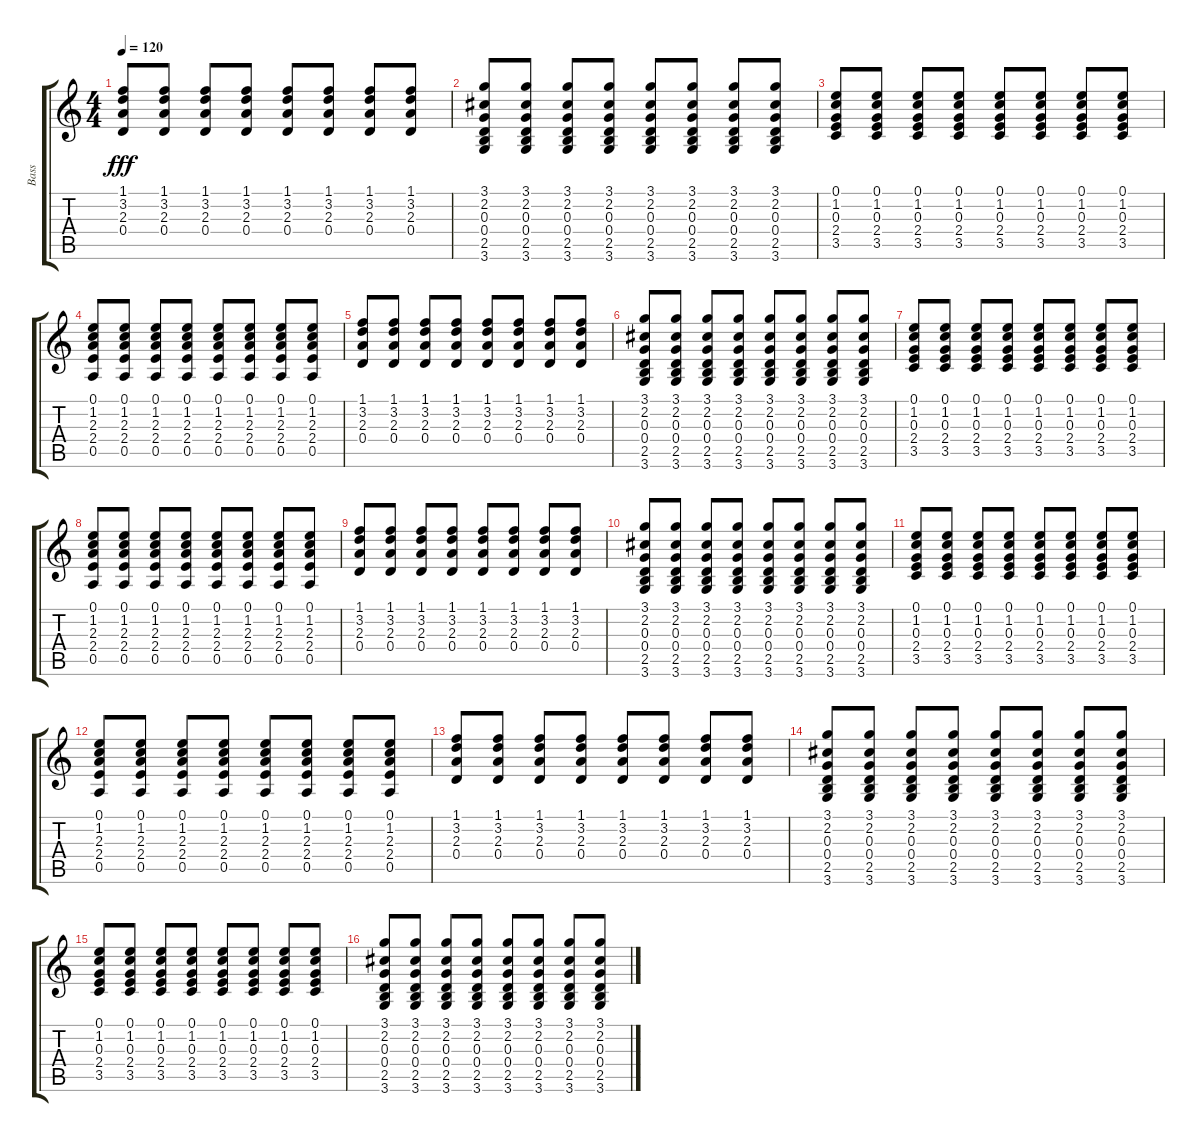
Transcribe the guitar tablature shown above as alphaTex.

\track ("Bass" "Bass") {instrument fretlessbass}
\staff {score tabs}
\tuning (E4 B3 G3 D3 A2 E2) {hide}
\ts (4 4)
\tempo 120
\clef g2
\ks c
(1.1 3.2 2.3 0.4).8{dy fff} (1.1 3.2 2.3 0.4).8 (1.1 3.2 2.3 0.4).8 (1.1 3.2 2.3 0.4).8 (1.1 3.2 2.3 0.4).8 (1.1 3.2 2.3 0.4).8 (1.1 3.2 2.3 0.4).8 (1.1 3.2 2.3 0.4).8 |
(3.1 2.2 0.3 0.4 2.5 3.6).8 (3.1 2.2 0.3 0.4 2.5 3.6).8 (3.1 2.2 0.3 0.4 2.5 3.6).8 (3.1 2.2 0.3 0.4 2.5 3.6).8 (3.1 2.2 0.3 0.4 2.5 3.6).8 (3.1 2.2 0.3 0.4 2.5 3.6).8 (3.1 2.2 0.3 0.4 2.5 3.6).8 (3.1 2.2 0.3 0.4 2.5 3.6).8 |
(0.1 1.2 0.3 2.4 3.5).8 (0.1 1.2 0.3 2.4 3.5).8 (0.1 1.2 0.3 2.4 3.5).8 (0.1 1.2 0.3 2.4 3.5).8 (0.1 1.2 0.3 2.4 3.5).8 (0.1 1.2 0.3 2.4 3.5).8 (0.1 1.2 0.3 2.4 3.5).8 (0.1 1.2 0.3 2.4 3.5).8 |
(0.1 1.2 2.3 2.4 0.5).8 (0.1 1.2 2.3 2.4 0.5).8 (0.1 1.2 2.3 2.4 0.5).8 (0.1 1.2 2.3 2.4 0.5).8 (0.1 1.2 2.3 2.4 0.5).8 (0.1 1.2 2.3 2.4 0.5).8 (0.1 1.2 2.3 2.4 0.5).8 (0.1 1.2 2.3 2.4 0.5).8 |
(1.1 3.2 2.3 0.4).8 (1.1 3.2 2.3 0.4).8 (1.1 3.2 2.3 0.4).8 (1.1 3.2 2.3 0.4).8 (1.1 3.2 2.3 0.4).8 (1.1 3.2 2.3 0.4).8 (1.1 3.2 2.3 0.4).8 (1.1 3.2 2.3 0.4).8 |
(3.1 2.2 0.3 0.4 2.5 3.6).8 (3.1 2.2 0.3 0.4 2.5 3.6).8 (3.1 2.2 0.3 0.4 2.5 3.6).8 (3.1 2.2 0.3 0.4 2.5 3.6).8 (3.1 2.2 0.3 0.4 2.5 3.6).8 (3.1 2.2 0.3 0.4 2.5 3.6).8 (3.1 2.2 0.3 0.4 2.5 3.6).8 (3.1 2.2 0.3 0.4 2.5 3.6).8 |
(0.1 1.2 0.3 2.4 3.5).8 (0.1 1.2 0.3 2.4 3.5).8 (0.1 1.2 0.3 2.4 3.5).8 (0.1 1.2 0.3 2.4 3.5).8 (0.1 1.2 0.3 2.4 3.5).8 (0.1 1.2 0.3 2.4 3.5).8 (0.1 1.2 0.3 2.4 3.5).8 (0.1 1.2 0.3 2.4 3.5).8 |
(0.1 1.2 2.3 2.4 0.5).8 (0.1 1.2 2.3 2.4 0.5).8 (0.1 1.2 2.3 2.4 0.5).8 (0.1 1.2 2.3 2.4 0.5).8 (0.1 1.2 2.3 2.4 0.5).8 (0.1 1.2 2.3 2.4 0.5).8 (0.1 1.2 2.3 2.4 0.5).8 (0.1 1.2 2.3 2.4 0.5).8 |
(1.1 3.2 2.3 0.4).8 (1.1 3.2 2.3 0.4).8 (1.1 3.2 2.3 0.4).8 (1.1 3.2 2.3 0.4).8 (1.1 3.2 2.3 0.4).8 (1.1 3.2 2.3 0.4).8 (1.1 3.2 2.3 0.4).8 (1.1 3.2 2.3 0.4).8 |
(3.1 2.2 0.3 0.4 2.5 3.6).8 (3.1 2.2 0.3 0.4 2.5 3.6).8 (3.1 2.2 0.3 0.4 2.5 3.6).8 (3.1 2.2 0.3 0.4 2.5 3.6).8 (3.1 2.2 0.3 0.4 2.5 3.6).8 (3.1 2.2 0.3 0.4 2.5 3.6).8 (3.1 2.2 0.3 0.4 2.5 3.6).8 (3.1 2.2 0.3 0.4 2.5 3.6).8 |
(0.1 1.2 0.3 2.4 3.5).8 (0.1 1.2 0.3 2.4 3.5).8 (0.1 1.2 0.3 2.4 3.5).8 (0.1 1.2 0.3 2.4 3.5).8 (0.1 1.2 0.3 2.4 3.5).8 (0.1 1.2 0.3 2.4 3.5).8 (0.1 1.2 0.3 2.4 3.5).8 (0.1 1.2 0.3 2.4 3.5).8 |
(0.1 1.2 2.3 2.4 0.5).8 (0.1 1.2 2.3 2.4 0.5).8 (0.1 1.2 2.3 2.4 0.5).8 (0.1 1.2 2.3 2.4 0.5).8 (0.1 1.2 2.3 2.4 0.5).8 (0.1 1.2 2.3 2.4 0.5).8 (0.1 1.2 2.3 2.4 0.5).8 (0.1 1.2 2.3 2.4 0.5).8 |
(1.1 3.2 2.3 0.4).8 (1.1 3.2 2.3 0.4).8 (1.1 3.2 2.3 0.4).8 (1.1 3.2 2.3 0.4).8 (1.1 3.2 2.3 0.4).8 (1.1 3.2 2.3 0.4).8 (1.1 3.2 2.3 0.4).8 (1.1 3.2 2.3 0.4).8 |
(3.1 2.2 0.3 0.4 2.5 3.6).8 (3.1 2.2 0.3 0.4 2.5 3.6).8 (3.1 2.2 0.3 0.4 2.5 3.6).8 (3.1 2.2 0.3 0.4 2.5 3.6).8 (3.1 2.2 0.3 0.4 2.5 3.6).8 (3.1 2.2 0.3 0.4 2.5 3.6).8 (3.1 2.2 0.3 0.4 2.5 3.6).8 (3.1 2.2 0.3 0.4 2.5 3.6).8 |
(0.1 1.2 0.3 2.4 3.5).8 (0.1 1.2 0.3 2.4 3.5).8 (0.1 1.2 0.3 2.4 3.5).8 (0.1 1.2 0.3 2.4 3.5).8 (0.1 1.2 0.3 2.4 3.5).8 (0.1 1.2 0.3 2.4 3.5).8 (0.1 1.2 0.3 2.4 3.5).8 (0.1 1.2 0.3 2.4 3.5).8 |
(3.1 2.2 0.3 0.4 2.5 3.6).8 (3.1 2.2 0.3 0.4 2.5 3.6).8 (3.1 2.2 0.3 0.4 2.5 3.6).8 (3.1 2.2 0.3 0.4 2.5 3.6).8 (3.1 2.2 0.3 0.4 2.5 3.6).8 (3.1 2.2 0.3 0.4 2.5 3.6).8 (3.1 2.2 0.3 0.4 2.5 3.6).8 (3.1 2.2 0.3 0.4 2.5 3.6).8
